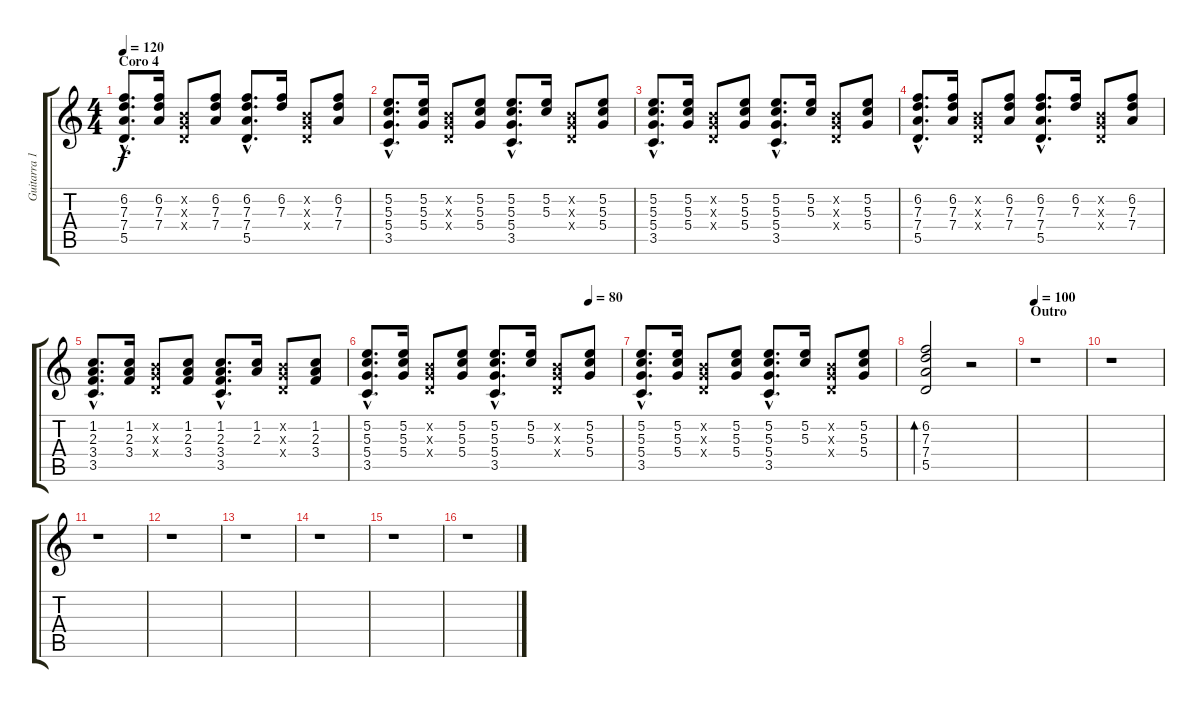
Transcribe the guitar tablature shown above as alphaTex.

\track ("Guitarra 1 - Carlos" "Guitarra 1") {instrument electricguitarclean}
\staff {score tabs}
\tuning (E4 B3 G3 D3 A2 E2) {hide}
\ts (4 4)
\section ("" "Coro 4")
\tempo 120
\clef g2
\ks c
(6.2{hac} 7.3{hac} 7.4{hac} 5.5{hac}).8{d dy f} (6.2 7.3 7.4).16 (0.2{x} 0.3{x} 0.4{x}).8 (6.2 7.3 7.4).8 (6.2{hac} 7.3{hac} 7.4{hac} 5.5{hac}).8{d} (6.2 7.3).16 (0.2{x} 0.3{x} 0.4{x}).8 (6.2 7.3 7.4).8 |
(5.2{hac} 5.3{hac} 5.4{hac} 3.5{hac}).8{d} (5.2 5.3 5.4).16 (0.2{x} 0.3{x} 0.4{x}).8 (5.2 5.3 5.4).8 (5.2{hac} 5.3{hac} 5.4{hac} 3.5{hac}).8{d} (5.2 5.3).16 (0.2{x} 0.3{x} 0.4{x}).8 (5.2 5.3 5.4).8 |
(5.2{hac} 5.3{hac} 5.4{hac} 3.5{hac}).8{d} (5.2 5.3 5.4).16 (0.2{x} 0.3{x} 0.4{x}).8 (5.2 5.3 5.4).8 (5.2{hac} 5.3{hac} 5.4{hac} 3.5{hac}).8{d} (5.2 5.3).16 (0.2{x} 0.3{x} 0.4{x}).8 (5.2 5.3 5.4).8 |
(6.2{hac} 7.3{hac} 7.4{hac} 5.5{hac}).8{d} (6.2 7.3 7.4).16 (0.2{x} 0.3{x} 0.4{x}).8 (6.2 7.3 7.4).8 (6.2{hac} 7.3{hac} 7.4{hac} 5.5{hac}).8{d} (6.2 7.3).16 (0.2{x} 0.3{x} 0.4{x}).8 (6.2 7.3 7.4).8 |
(1.2{hac} 2.3{hac} 3.4{hac} 3.5{hac}).8{d} (1.2 2.3 3.4).16 (0.2{x} 0.3{x} 0.4{x}).8 (1.2 2.3 3.4).8 (1.2{hac} 2.3{hac} 3.4{hac} 3.5{hac}).8{d} (1.2 2.3).16 (0.2{x} 0.3{x} 0.4{x}).8 (1.2 2.3 3.4).8 |
\tempo (80 0.875)
(5.2{hac} 5.3{hac} 5.4{hac} 3.5{hac}).8{d} (5.2 5.3 5.4).16 (0.2{x} 0.3{x} 0.4{x}).8 (5.2 5.3 5.4).8 (5.2{hac} 5.3{hac} 5.4{hac} 3.5{hac}).8{d} (5.2 5.3).16 (0.2{x} 0.3{x} 0.4{x}).8 (5.2 5.3 5.4).8 |
(5.2{hac} 5.3{hac} 5.4{hac} 3.5{hac}).8{d} (5.2 5.3 5.4).16 (0.2{x} 0.3{x} 0.4{x}).8 (5.2 5.3 5.4).8 (5.2{hac} 5.3{hac} 5.4{hac} 3.5{hac}).8{d} (5.2 5.3).16 (0.2{x} 0.3{x} 0.4{x}).8 (5.2 5.3 5.4).8 |
(6.2 7.3 7.4 5.5).2{bd 240} r.2 |
\section ("" "Outro")
\tempo 100
r.1 |
r.1 |
r.1 |
r.1 |
r.1 |
r.1 |
r.1 |
r.1
